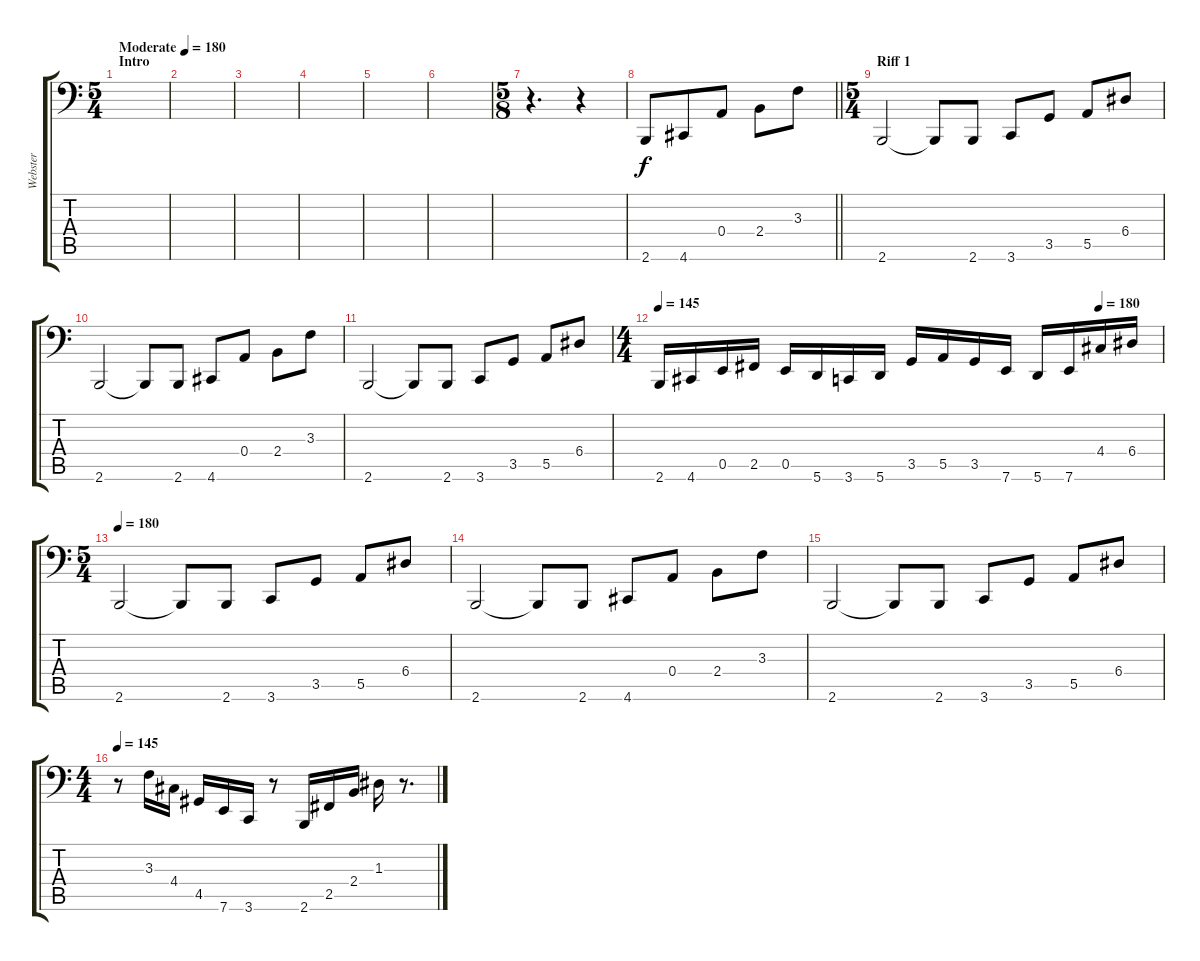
\track ("Webster" "Webster") {instrument electricbasspick}
\staff {score tabs}
\tuning (C3 G2 D2 A1 E1 A0) {hide}
\ts (5 4)
\section ("" "Intro")
\tempo (180 "Moderate")
\clef f4
\ks c
|
|
|
|
|
|
\ts (5 8)
r.4{d} r.4 |
\barLineRight lightlight
2.6.8 4.6.8 0.4.8 2.4.8 3.3.8 |
\ts (5 4)
\section ("" "Riff 1")
2.6.2 2.6{t}.8 2.6.8 3.6.8 3.5.8 5.5.8 6.4.8 |
2.6.2 2.6{t}.8 2.6.8 4.6.8 0.4.8 2.4.8 3.3.8 |
2.6.2 2.6{t}.8 2.6.8 3.6.8 3.5.8 5.5.8 6.4.8 |
\ts (4 4)
\tempo 145
\tempo (180 0.875)
2.6.16 4.6.16 0.5.16 2.5.16 0.5.16 5.6.16 3.6.16 5.6.16 3.5.16 5.5.16 3.5.16 7.6.16 5.6.16 7.6.16 4.4.16 6.4.16 |
\ts (5 4)
\tempo 180
2.6.2 2.6{t}.8 2.6.8 3.6.8 3.5.8 5.5.8 6.4.8 |
2.6.2 2.6{t}.8 2.6.8 4.6.8 0.4.8 2.4.8 3.3.8 |
2.6.2 2.6{t}.8 2.6.8 3.6.8 3.5.8 5.5.8 6.4.8 |
\ts (4 4)
\tempo 145
r.8 3.3.16 4.4.16 4.5.16 7.6.16 3.6.16 r.8 2.6.16 2.5.16 2.4.16 1.3.16 r.8{d}
